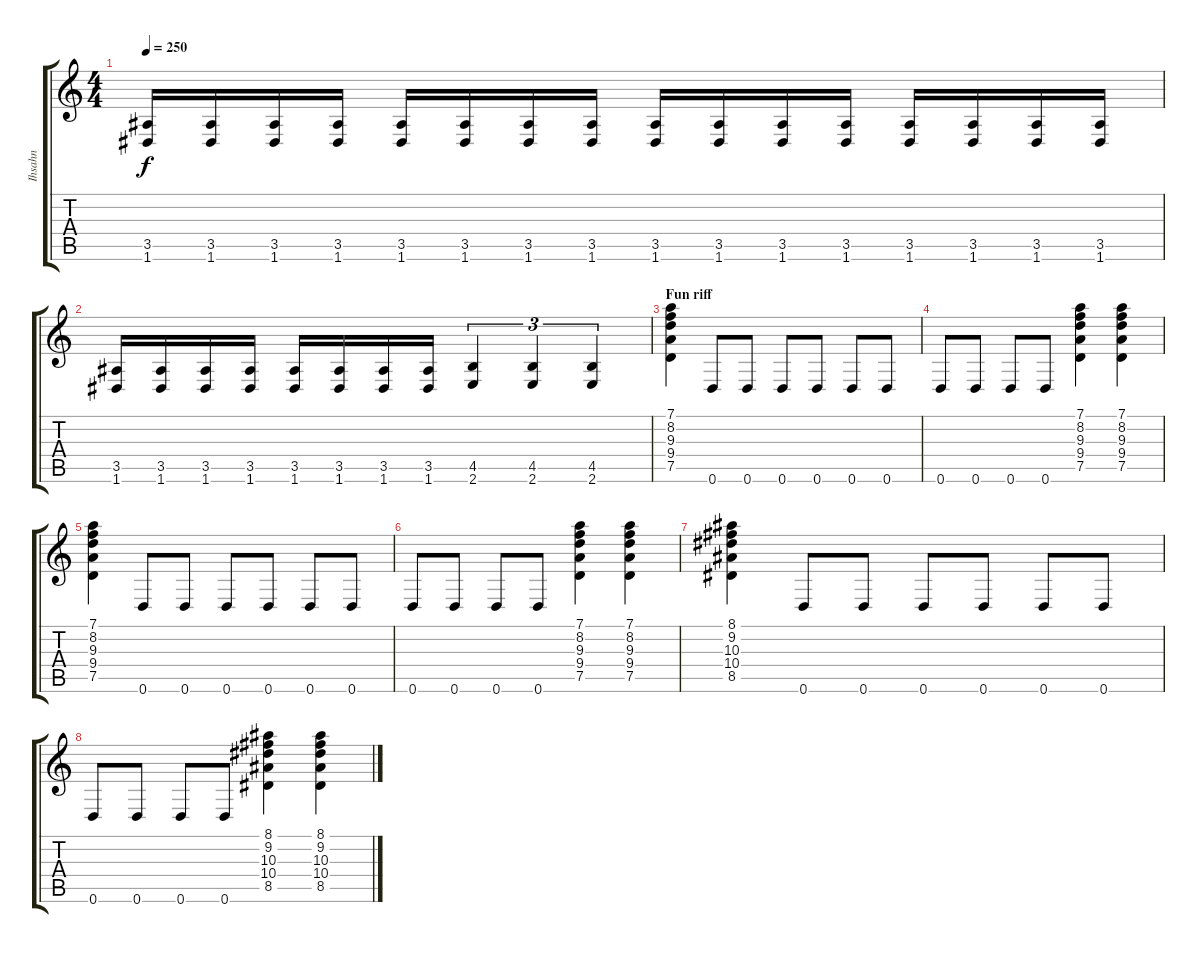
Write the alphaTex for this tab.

\track ("Ihsahn" "Ihsahn") {instrument distortionguitar}
\staff {score tabs}
\tuning (D4 A3 F3 C3 G2 D2) {hide}
\ts (4 4)
\tempo 250
\clef g2
\ks c
(3.5 1.6).16{dy f} (3.5 1.6).16 (3.5 1.6).16 (3.5 1.6).16 (3.5 1.6).16 (3.5 1.6).16 (3.5 1.6).16 (3.5 1.6).16 (3.5 1.6).16 (3.5 1.6).16 (3.5 1.6).16 (3.5 1.6).16 (3.5 1.6).16 (3.5 1.6).16 (3.5 1.6).16 (3.5 1.6).16 |
(3.5 1.6).16 (3.5 1.6).16 (3.5 1.6).16 (3.5 1.6).16 (3.5 1.6).16 (3.5 1.6).16 (3.5 1.6).16 (3.5 1.6).16 (4.5 2.6).4{tu (3 2)} (4.5 2.6).4{tu (3 2)} (4.5 2.6).4{tu (3 2)} |
\section ("" "Fun riff")
(7.1 8.2 9.3 9.4 7.5).4 0.6.8 0.6.8 0.6.8 0.6.8 0.6.8 0.6.8 |
0.6.8 0.6.8 0.6.8 0.6.8 (7.1 8.2 9.3 9.4 7.5).4 (7.1 8.2 9.3 9.4 7.5).4 |
(7.1 8.2 9.3 9.4 7.5).4 0.6.8 0.6.8 0.6.8 0.6.8 0.6.8 0.6.8 |
0.6.8 0.6.8 0.6.8 0.6.8 (7.1 8.2 9.3 9.4 7.5).4 (7.1 8.2 9.3 9.4 7.5).4 |
(8.1 9.2 10.3 10.4 8.5).4 0.6.8 0.6.8 0.6.8 0.6.8 0.6.8 0.6.8 |
0.6.8 0.6.8 0.6.8 0.6.8 (8.1 9.2 10.3 10.4 8.5).4 (8.1 9.2 10.3 10.4 8.5).4
